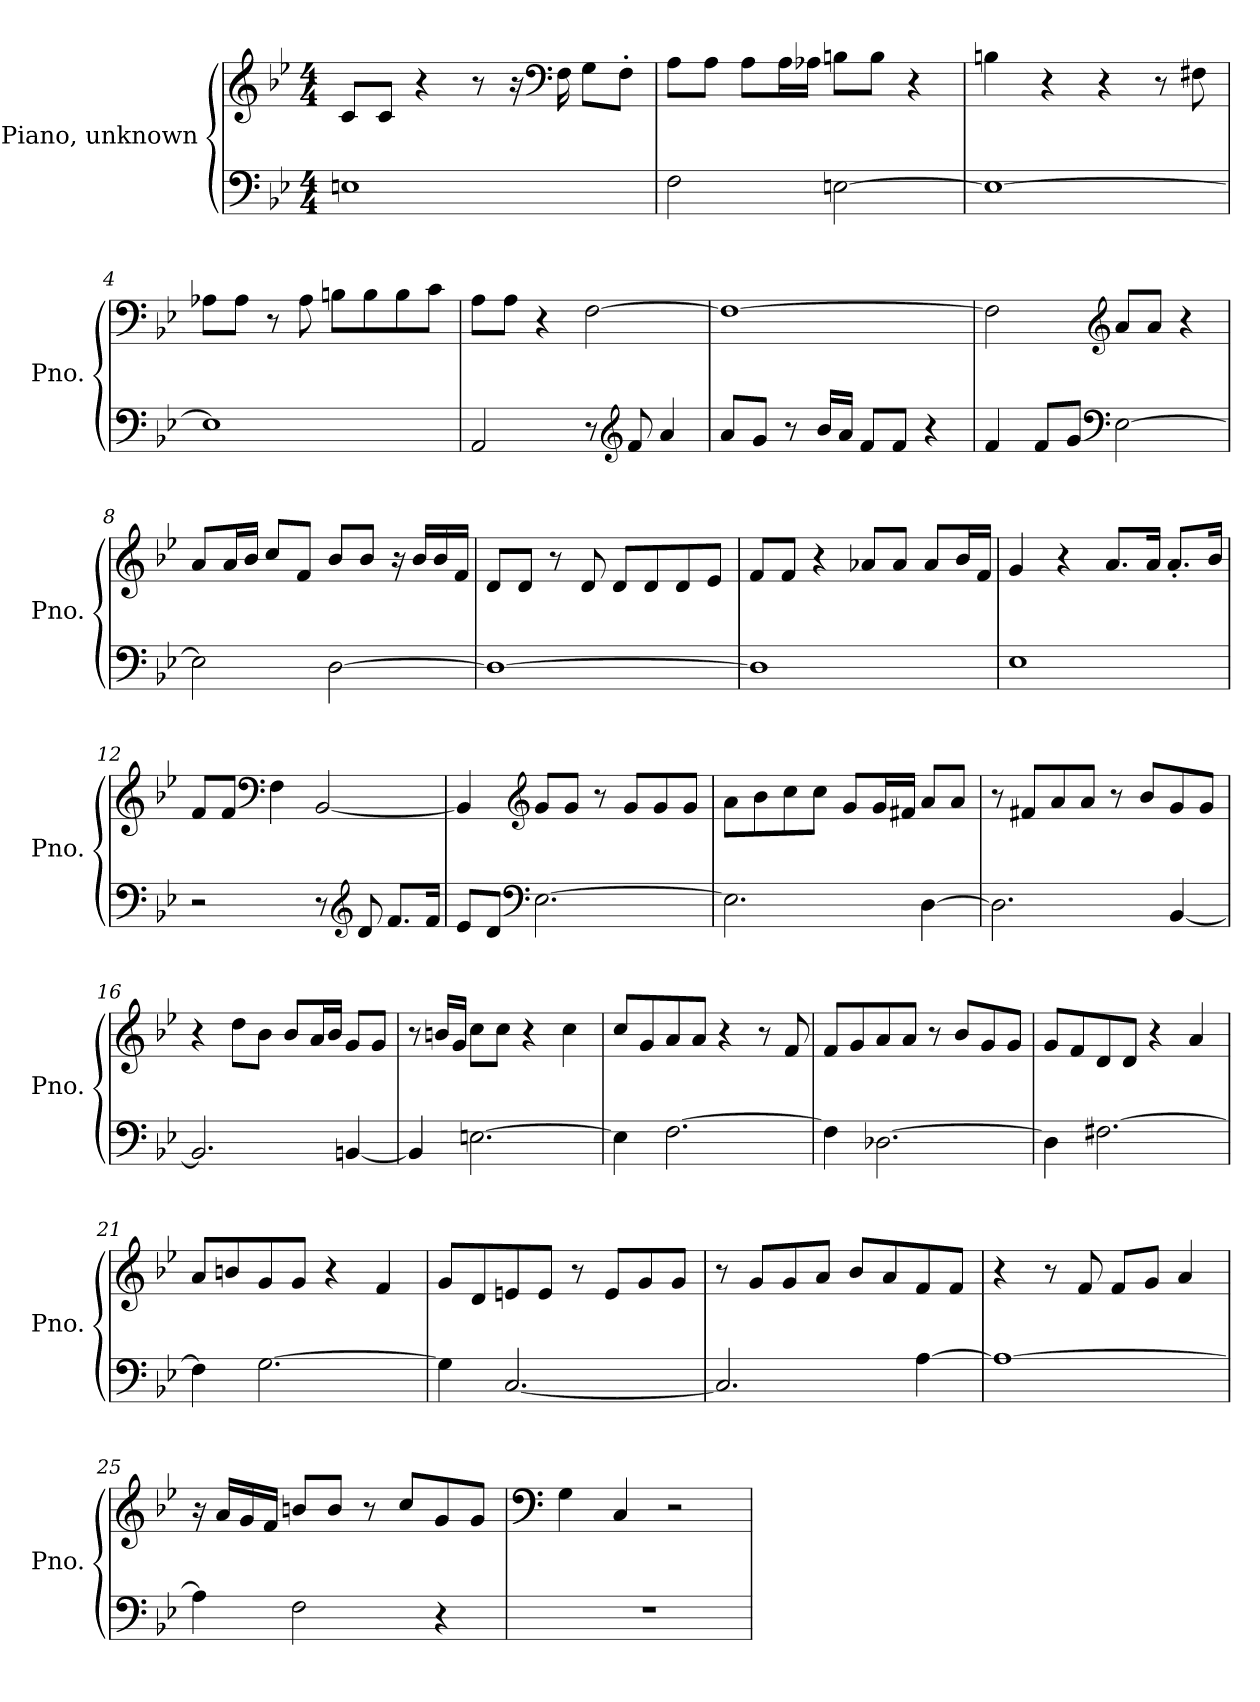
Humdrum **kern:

**kern	**kern
*part1	*part1
*staff2	*staff1
*I"Piano, unknown	*
*I'Pno.	*
*clefF4	*clefG2
*k[b-e-]	*k[b-e-]
*M4/4	*M4/4
*MM120	*MM120
=1	=1
1En	8c/L
.	8c/J
.	4r
.	8r
.	16r
*	*clefF4
.	16F\
.	8G\L
.	8F'\J
=2	=2
2F\	8A\L
.	8A\J
.	8A\L
.	16A\L
.	16A-X\JJ
[2En\	8Bn\L
.	8B\J
.	4r
=3	=3
1E_	4Bn\
.	4r
.	4r
.	8r
.	8F#X\
=4	=4
1E]	8A-X\L
.	8A-\J
.	8r
.	8A-\
.	8Bn\L
.	8B\
.	8B\
.	8c\J
!!LO:LB:g=z
=5	=5
2AA/	8A\L
.	8A\J
.	4r
8r	[2F\
*clefG2	*
8f/	.
4a/	.
=6	=6
8a/L	1F_
8g/J	.
8r	.
16b-/LL	.
16a/JJ	.
8f/L	.
8f/J	.
4r	.
=7	=7
4f/	2F\]
8f/L	.
8g/J	.
*clefF4	*clefG2
[2E-\	8a/L
.	8a/J
.	4r
=8	=8
2E-\]	8a/L
.	16a/L
.	16b-/JJ
.	8cc/L
.	8f/J
[2D\	8b-/L
.	8b-/J
.	16r
.	16b-/LL
.	16b-/
.	16f/JJ
=9	=9
1D_	8d/L
.	8d/J
.	8r
.	8d/
.	8d/L
.	8d/
.	8d/
.	8e-/J
!!LO:LB:g=z
=10	=10
1D]	8f/L
.	8f/J
.	4r
.	8a-X/L
.	8a-/J
.	8a-/L
.	16b-/L
.	16f/JJ
=11	=11
1E-	4g/
.	4r
.	8.a/L
.	16a/Jk
.	8.a'/L
.	16b-/Jk
=12	=12
2r	8f/L
.	8f/J
*	*clefF4
.	4F\
8r	[2BB-/
*clefG2	*
8d/	.
8.f/L	.
16f/Jk	.
=13	=13
8e-/L	4BB-/]
8d/J	.
*clefF4	*clefG2
[2.E-\	8g/L
.	8g/J
.	8r
.	8g/L
.	8g/
.	8g/J
!!LO:LB:g=z
=14	=14
2.E-\]	8a\L
.	8b-\
.	8cc\
.	8cc\J
.	8g/L
.	16g/L
.	16f#X/JJ
[4D\	8a/L
.	8a/J
=15	=15
2.D\]	8r
.	8f#X/L
.	8a/
.	8a/J
.	8r
.	8b-/L
[4BB-/	8g/
.	8g/J
=16	=16
2.BB-/]	4r
.	8dd\L
.	8b-\J
.	8b-/L
.	16a/L
.	16b-/JJ
[4BBn/	8g/L
.	8g/J
=17	=17
4BB/]	8r
.	16bn/LL
.	16g/JJ
[2.En\	8cc\L
.	8cc\J
.	4r
.	4cc\
=18	=18
4E\]	8cc/L
.	8g/
[2.F\	8a/
.	8a/J
.	4r
.	8r
.	8f/
!!LO:LB:g=z
=19	=19
4F\]	8f/L
.	8g/
[2.D-X\	8a/
.	8a/J
.	8r
.	8b-/L
.	8g/
.	8g/J
=20	=20
4D-\]	8g/L
.	8f/
[2.F#X\	8d/
.	8d/J
.	4r
.	4a/
=21	=21
4F#\]	8a/L
.	8bn/
[2.G\	8g/
.	8g/J
.	4r
.	4f/
=22	=22
4G\]	8g/L
.	8d/
[2.C/	8en/
.	8e/J
.	8r
.	8e/L
.	8g/
.	8g/J
=23	=23
2.C/]	8r
.	8g/L
.	8g/
.	8a/J
.	8b-/L
.	8a/
[4A\	8f/
.	8f/J
!!LO:LB:g=z
=24	=24
1A_	4r
.	8r
.	8f/
.	8f/L
.	8g/J
.	4a/
=25	=25
4A\]	16r
.	16a/LL
.	16g/
.	16f/JJ
2F\	8bn/L
.	8b/J
.	8r
.	8cc/L
4r	8g/
.	8g/J
=26	=26
*	*clefF4
1r	4G\
.	4C/
.	2r
=	=
*-	*-
